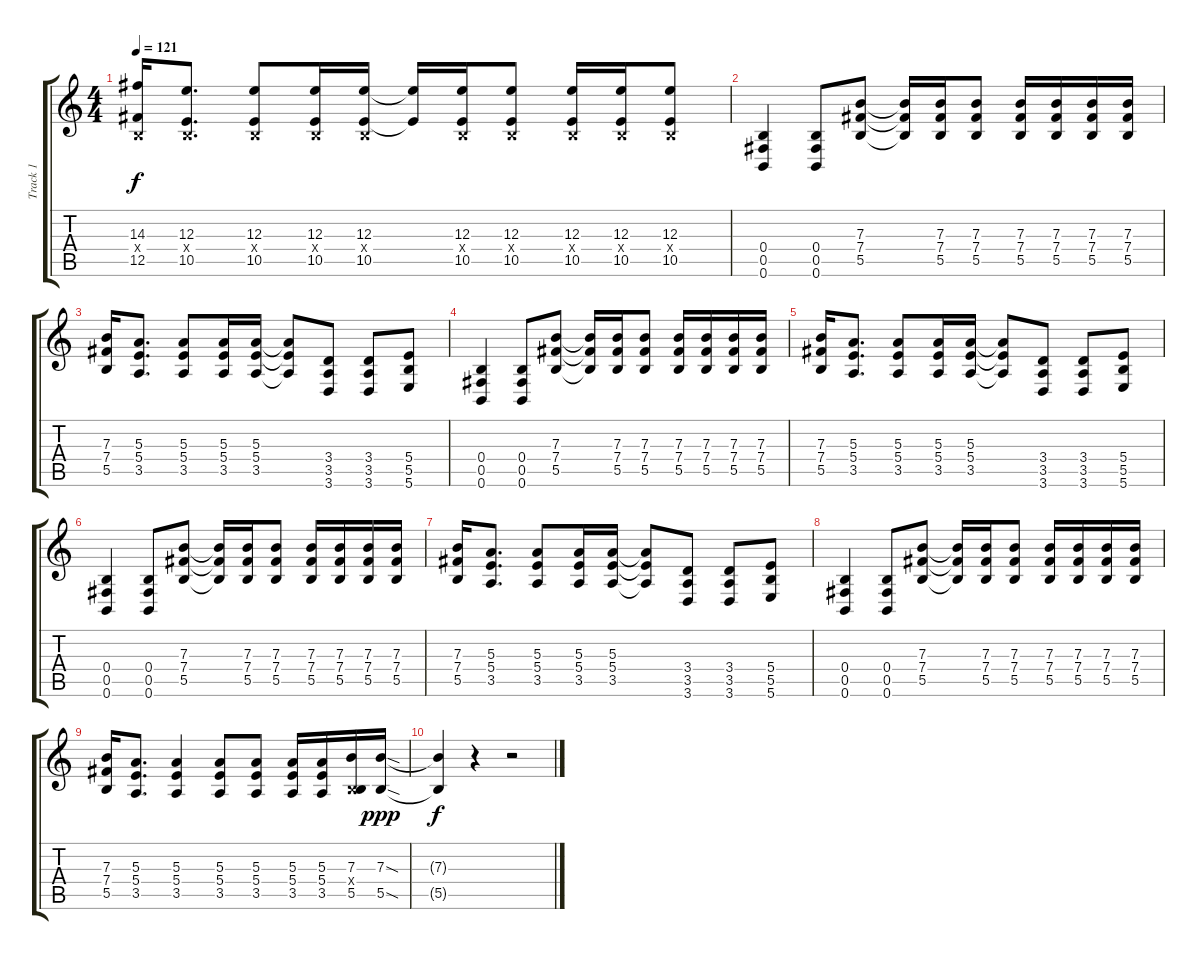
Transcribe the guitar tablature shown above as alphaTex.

\track ("Track 1" "Track 1") {instrument distortionguitar}
\staff {score tabs}
\tuning (Db4 Ab3 E3 B2 Gb2 B1) {hide}
\ts (4 4)
\tempo 121
\clef g2
\ks c
(14.3 0.4{x} 12.5).16{dy f} (12.3 0.4{x} 10.5).8{d} (12.3 0.4{x} 10.5).8 (12.3 0.4{x} 10.5).16 (12.3 0.4{x} 10.5).16 (12.3{t} 10.5{t}).16 (12.3 0.4{x} 10.5).16 (12.3 0.4{x} 10.5).8 (12.3 0.4{x} 10.5).16 (12.3 0.4{x} 10.5).16 (12.3 0.4{x} 10.5).8 |
(0.4 0.5 0.6).4 (0.4 0.5 0.6).8 (7.3 7.4 5.5).8 (7.3{t} 7.4{t} 5.5{t}).16 (7.3 7.4 5.5).16 (7.3 7.4 5.5).8 (7.3 7.4 5.5).16 (7.3 7.4 5.5).16 (7.3 7.4 5.5).16 (7.3 7.4 5.5).16 |
(7.3 7.4 5.5).16 (5.3 5.4 3.5).8{d} (5.3 5.4 3.5).8 (5.3 5.4 3.5).16 (5.3 5.4 3.5).16 (5.3{t} 5.4{t} 3.5{t}).8 (3.4 3.5 3.6).8 (3.4 3.5 3.6).8 (5.4 5.5 5.6).8 |
(0.4 0.5 0.6).4 (0.4 0.5 0.6).8 (7.3 7.4 5.5).8 (7.3{t} 7.4{t} 5.5{t}).16 (7.3 7.4 5.5).16 (7.3 7.4 5.5).8 (7.3 7.4 5.5).16 (7.3 7.4 5.5).16 (7.3 7.4 5.5).16 (7.3 7.4 5.5).16 |
(7.3 7.4 5.5).16 (5.3 5.4 3.5).8{d} (5.3 5.4 3.5).8 (5.3 5.4 3.5).16 (5.3 5.4 3.5).16 (5.3{t} 5.4{t} 3.5{t}).8 (3.4 3.5 3.6).8 (3.4 3.5 3.6).8 (5.4 5.5 5.6).8 |
(0.4 0.5 0.6).4 (0.4 0.5 0.6).8 (7.3 7.4 5.5).8 (7.3{t} 7.4{t} 5.5{t}).16 (7.3 7.4 5.5).16 (7.3 7.4 5.5).8 (7.3 7.4 5.5).16 (7.3 7.4 5.5).16 (7.3 7.4 5.5).16 (7.3 7.4 5.5).16 |
(7.3 7.4 5.5).16 (5.3 5.4 3.5).8{d} (5.3 5.4 3.5).8 (5.3 5.4 3.5).16 (5.3 5.4 3.5).16 (5.3{t} 5.4{t} 3.5{t}).8 (3.4 3.5 3.6).8 (3.4 3.5 3.6).8 (5.4 5.5 5.6).8 |
(0.4 0.5 0.6).4 (0.4 0.5 0.6).8 (7.3 7.4 5.5).8 (7.3{t} 7.4{t} 5.5{t}).16 (7.3 7.4 5.5).16 (7.3 7.4 5.5).8 (7.3 7.4 5.5).16 (7.3 7.4 5.5).16 (7.3 7.4 5.5).16 (7.3 7.4 5.5).16 |
(7.3 7.4 5.5).16 (5.3 5.4 3.5).8{d} (5.3 5.4 3.5).4 (5.3 5.4 3.5).8 (5.3 5.4 3.5).8 (5.3 5.4 3.5).16 (5.3 5.4 3.5).16 (7.3 0.4{x} 5.5).16 (7.3{sod} 5.5{sod}).16{dy ppp} |
(7.3{t} 5.5{t}).4{dy f} r.4 r.2
